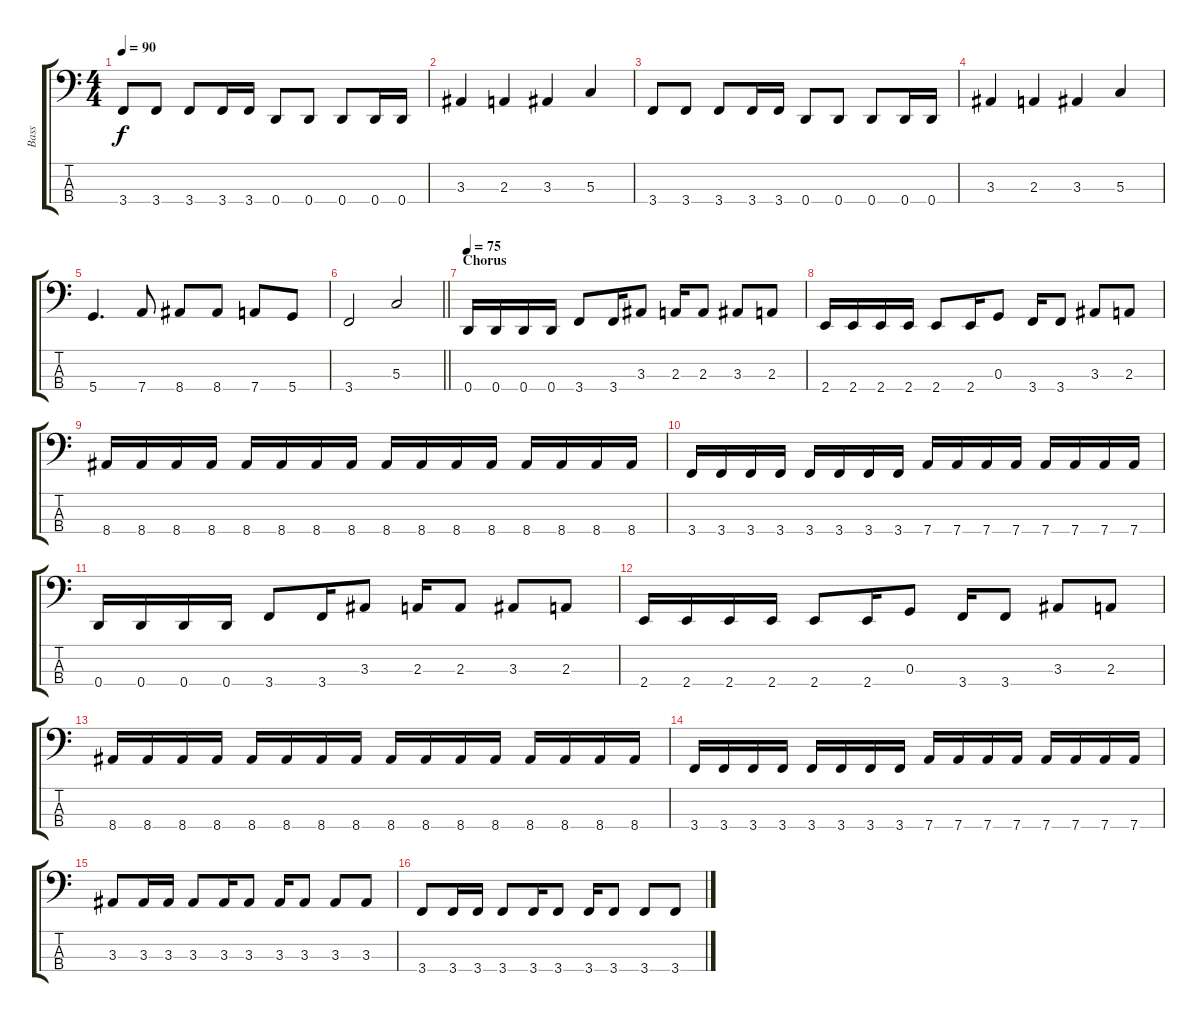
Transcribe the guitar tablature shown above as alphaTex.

\track ("Bass" "Bass") {instrument electricbassfinger}
\staff {score tabs}
\tuning (F2 C2 G1 D1) {hide}
\ts (4 4)
\tempo 90
\clef f4
\ks c
3.4.8{dy f} 3.4.8 3.4.8 3.4.16 3.4.16 0.4.8 0.4.8 0.4.8 0.4.16 0.4.16 |
3.3.4 2.3.4 3.3.4 5.3.4 |
3.4.8 3.4.8 3.4.8 3.4.16 3.4.16 0.4.8 0.4.8 0.4.8 0.4.16 0.4.16 |
3.3.4 2.3.4 3.3.4 5.3.4 |
5.4.4{d} 7.4.8 8.4.8 8.4.8 7.4.8 5.4.8 |
\barLineRight lightlight
3.4.2 5.3.2 |
\section ("" "Chorus")
\tempo 75
0.4.16 0.4.16 0.4.16 0.4.16 3.4.8 3.4.16 3.3.8 2.3.16 2.3.8 3.3.8 2.3.8 |
2.4.16 2.4.16 2.4.16 2.4.16 2.4.8 2.4.16 0.3.8 3.4.16 3.4.8 3.3.8 2.3.8 |
8.4.16 8.4.16 8.4.16 8.4.16 8.4.16 8.4.16 8.4.16 8.4.16 8.4.16 8.4.16 8.4.16 8.4.16 8.4.16 8.4.16 8.4.16 8.4.16 |
3.4.16 3.4.16 3.4.16 3.4.16 3.4.16 3.4.16 3.4.16 3.4.16 7.4.16 7.4.16 7.4.16 7.4.16 7.4.16 7.4.16 7.4.16 7.4.16 |
0.4.16 0.4.16 0.4.16 0.4.16 3.4.8 3.4.16 3.3.8 2.3.16 2.3.8 3.3.8 2.3.8 |
2.4.16 2.4.16 2.4.16 2.4.16 2.4.8 2.4.16 0.3.8 3.4.16 3.4.8 3.3.8 2.3.8 |
8.4.16 8.4.16 8.4.16 8.4.16 8.4.16 8.4.16 8.4.16 8.4.16 8.4.16 8.4.16 8.4.16 8.4.16 8.4.16 8.4.16 8.4.16 8.4.16 |
3.4.16 3.4.16 3.4.16 3.4.16 3.4.16 3.4.16 3.4.16 3.4.16 7.4.16 7.4.16 7.4.16 7.4.16 7.4.16 7.4.16 7.4.16 7.4.16 |
3.3.8 3.3.16 3.3.16 3.3.8 3.3.16 3.3.8 3.3.16 3.3.8 3.3.8 3.3.8 |
3.4.8 3.4.16 3.4.16 3.4.8 3.4.16 3.4.8 3.4.16 3.4.8 3.4.8 3.4.8
